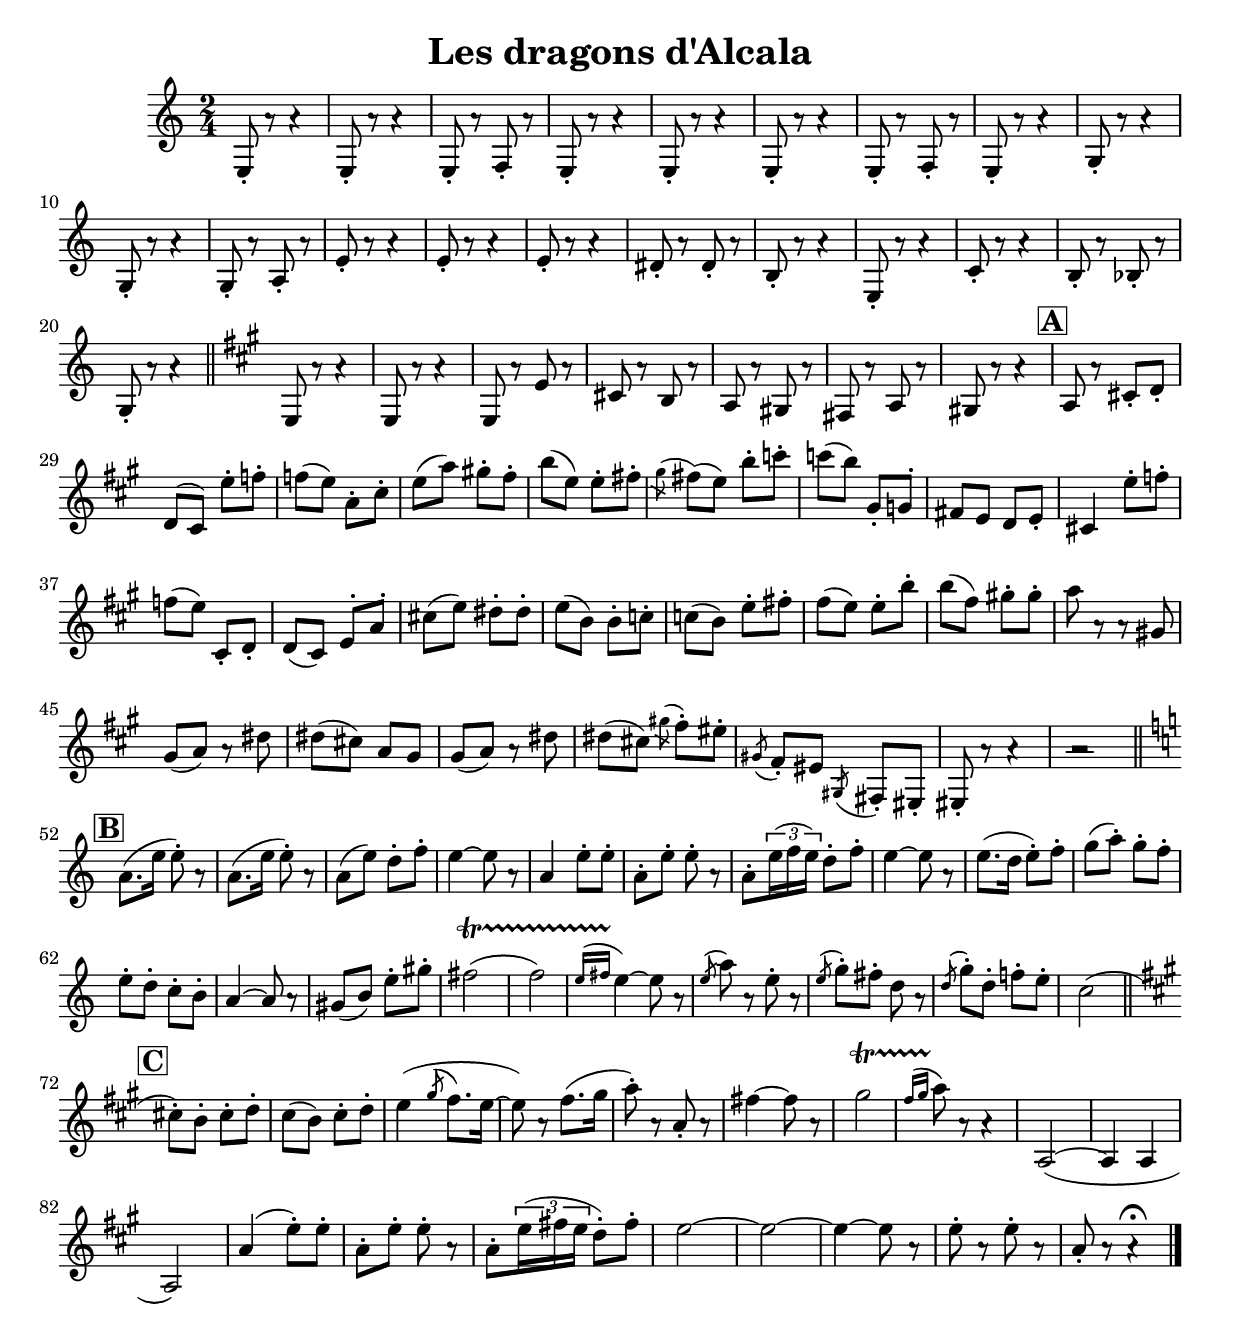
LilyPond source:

\include "italiano.ly"

\version "2.18.2"
\book
{
	\header
	{
		title = "Les dragons d'Alcala"
	}
	\score
	{
		\new Staff = "Clarinette en Sib"
		{
			\set Staff.midiInstrument = #"clarinet"
			\new Voice = "main"
			{
				\voiceOne
				\compressFullBarRests
				\override Rest #'staff-position = #-1
				\override MultiMeasureRest.expand-limit = #0
				\relative do
				{
					\clef "treble"
					\time 2/4

					mi8_. r r4 |
					mi8_. r r4 |
					mi8_. r fa_. r |
					mi8_. r r4 |
					mi8_. r r4 |
					mi8_. r r4 |
					mi8_. r fa_. r |
					mi8_. r r4 |
					sol8_. r r4 | %\break

					% 10
					sol8_. r r4 |
					sol8_. r la_. r |
					mi'8_. r r4 |
					mi8_. r r4 |
					mi8_. r r4 |
					red8_. r red_. r |
					si8_. r r4 |
					mi,8_. r r4 |
					do'8_. r r4 |
					si8_. r sib_. r | \break

					% 20
					sol8_. r r4 \bar "||"
					\key la \major mi8 r r4 |
					mi8 r r4 |
					mi8 r mi' r |
					dod!8 r si r |
					la8 r sold! r |
					fad!8 r la r |
					sold!8 r r4 | \mark \markup { \box \bold "A" }
					la8 r dod!_. re_. | \break

					% 29
					re8( dod) \stemDown mi'^. fa^. |
					fa8( mi) la,^. dod^. |
					mi8( la) sold!^. fad^. |
					si8( mi,) mi^. fad!^. |
					\acciaccatura { sold8 } fad!8( mi) si'^. do^. |
					do8( si) \stemNeutral sold,_. sol^. |
					fad!8 mi re mi_. |
					dod!4 \stemDown mi'8^. fa^. \stemNeutral |

					% 37
					fa8( mi) dod,_. re_. |
					\slurDown re8( dod) \slurNeutral mi^. la^. |
					dod!8( mi) red^. red^. |
					mi8( si) si^. do^. |
					do8( si) mi^. fad!^. |
					fad8( mi) mi^. si'^. |
					si8( fad) sold!^. sold^. |
					la8 r r sold,! | \break

					% 45
					sold8( la) r red |
					red8( dod!) la sold |
					sold8( la) r red |
					red8( dod!) \acciaccatura { sold'!8 } fad8^. mid^. |
					\acciaccatura { sold,!8 } fad8_. mid \acciaccatura { sold,!8 } fad!_. mid_. |
					mid8_. r r4 |
					r2 \bar "||"
					\key do \major \break

					% 52
					\mark \markup { \box \bold "B" } la'8.( mi'16 mi8^.) r |
					la,8.( mi'16 mi8^.) r |
					la,8( mi') re^. fa^. |
					mi4 ~ mi8 r |
					la,4 mi'8^. mi^. |
					la,8^. mi'^. mi^. r |
					la,8^. \tuplet 3/2 { mi'16( fa mi) } re8^. fa^. |
					mi4 ~ mi8 r |
					mi8.( re16 mi8^.) fa^. |
					sol8( la^.) sol^. fa^. | \break

					% 62
					mi8^. re^. do^. si^. |
					la4 ~ la8 r |
					sold8( si) mi^. sold!^. |
					fad2\startTrillSpan(  |
					fa2) |
					\appoggiatura { \stemUp mi16 fad \stemNeutral } mi4\stopTrillSpan ~ mi8 r |
					\acciaccatura { \stemUp mi8 \stemNeutral } la8 r mi^. r |
					\acciaccatura { \stemUp mi8 \stemNeutral } sol8^. fad^. re r |
					\acciaccatura { \stemUp re8 \stemNeutral } sol8^. re^. fa!^. mi^. |
					do2( \bar "||" \key la \major \break

					% 72
					\mark \markup { \box \bold "C" } dod!8^.) si^. dod^. re^. |
					dod8( si) dod^. re^. |
					mi4( \acciaccatura { \stemUp sold8 \stemNeutral } fad8. mi16 ~ |
					mi8) r fad8.( sold16 |
					la8^.) r la,_. r |
					fad'!4 ~ fad8 r |
					sold2\startTrillSpan |
					\appoggiatura { \stemUp fad16 sold \stemNeutral } la8\stopTrillSpan r r4 |
					\slurDown la,,2( ~ |
					la4 la | \break

					% 82
					la2) \slurNeutral |
					la'4( mi'8^.) mi^. |
					la,8^. mi'^. mi^. r |
					la,8^. \tuplet 3/2 { mi'16( fad! mi } re8^.) fad^. |
					mi2 ~ |
					mi2 ~ |
					mi4 ~ mi8 r |
					mi8^. r mi^. r |
					la,8_. r r4\fermata \bar "|."
				}
			}
		}
		
		\layout { }
		\midi { }
	}
}
